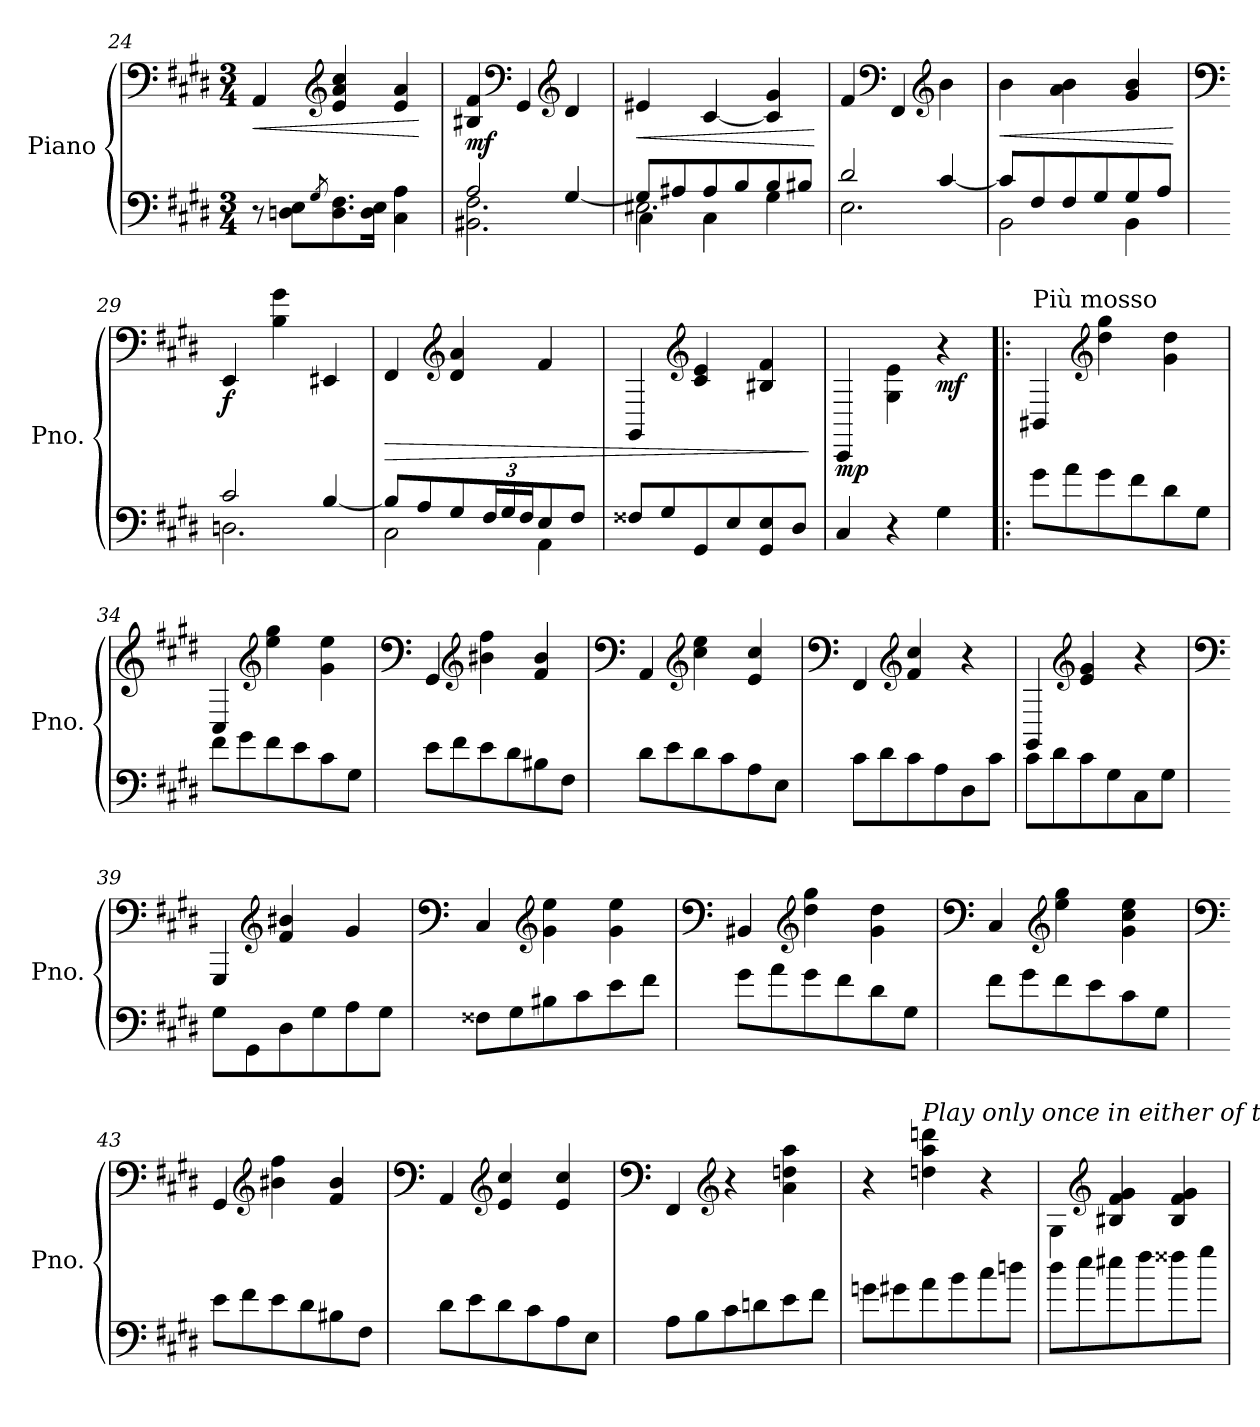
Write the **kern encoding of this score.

**kern	**kern	**dynam
*part1	*part1	*part1
*staff2	*staff1	*staff1/2
*I"Piano	*	*
*I'Pno.	*	*
*clefF4	*clefF4	*
*k[f#c#g#d#]	*k[f#c#g#d#]	*
*M3/4	*M3/4	*
=24	=24	=24
!	!	!LO:HP:b
8r	4AA/	<
8Dn\ 8E\L	.	.
8qG#/	.	.
*	*clefG2	*
8.D\ 8.F#\	4e/ 4a/ 4cc#/	.
16D\ 16E\Jk	.	.
4C#\ 4A\	4e/ 4a/	.
.	.	[
!!LO:LB:g=z
=25	=25	=25
*^	*	*
!	!	!	!LO:DY:b
2.BB#X\ 2.F#\	2A/	4B#X/ 4f#/	mf
*	*	*clefF4	*
.	.	4GG#/	.
*	*	*clefG2	*
.	[4G#/	4d#/	.
=26	=26	=26	=26
*	*^	*	*
!	!	!	!	!LO:HP:b
2.E#X\	8G#/L]	4C#\	4e#X/	<
.	8A#X/	.	.	.
.	8A#/	4C#\	[4c#/	.
.	8B/	.	.	.
.	8B/	4G#\	4c#/] 4g#/	.
.	8B#X/J	.	.	.
*v	*v	*v	*	*
.	.	[
=27	=27	=27
*^	*	*
2.E\	2d#/	4f#/	.
*	*	*clefF4	*
.	.	4FF#/	.
*	*	*clefG2	*
.	[4c#/	4b\	.
=28	=28	=28	=28
!	!	!	!LO:HP:b
2BB\	8c#/L]	4b\	<
.	8F#/	.	.
.	8F#/	4a\ 4b\	.
.	8G#/	.	.
4BB\	8G#/	4g#/ 4b/	.
.	8A/J	.	.
*v	*v	*	*
.	.	[
!!LO:LB:g=z
=29	=29	=29
*	*clefF4	*
*^	*	*
!	!	!	!LO:DY:b
2.Dn\	2c#/	4EE/	f
.	.	4B\ 4g#\	.
.	[4B/	4EE#X/	.
=30	=30	=30	=30
!	!	!	!LO:HP:b
2C#\	8B/L]	4FF#/	>
.	8A/	.	.
*	*	*clefG2	*
.	8G#/	4d#/ 4a/	.
*	*Xbrackettup	*	*
.	24F#/L	.	.
.	24G#/	.	.
.	24F#/J	.	.
4AA\	8E/	4f#/	.
.	8F#/J	.	.
*v	*v	*	*
=31	=31	=31
8F##X/L	4GG#/	.
8G#/	.	.
*	*clefG2	*
8GG#/	4c#/ 4e/	.
8E/	.	.
8GG#/ 8E/	4B#X/ 4f#/	.
8D#/J	.	.
.	.	]
=32	=32	=32
!	!	!LO:DY:b
4C#/	4CC#/	mp
4r	4G#\ 4e\	.
!	!	!LO:DY:b
4G#\	4r	mf
!!LO:PB:g=z
=33!|:	=33!|:	=33!|:
!	!LO:TX:a:t=Più mosso	!
8g#>\L	4BB#X/	.
8a>\	.	.
*	*clefG2	*
8g#>\	4dd#\ 4gg#\	.
8f#>\	.	.
8d#>\	4g#\ 4dd#\	.
8G#>\J	.	.
=34	=34	=34
8f#>\L	4C#/	.
8g#>\	.	.
*	*clefG2	*
8f#>\	4ee\ 4gg#\	.
8e>\	.	.
8c#>\	4g#\ 4ee\	.
8G#>\J	.	.
=35	=35	=35
*	*clefF4	*
8e>\L	4GG#/	.
8f#>\	.	.
*	*clefG2	*
8e>\	4b#X\ 4ff#\	.
8d#>\	.	.
8B#X>\	4f#/ 4b#/	.
8F#>\J	.	.
=36	=36	=36
*	*clefF4	*
8d#><\L	4AA/	.
8e><\	.	.
*	*clefG2	*
8d#><\	4cc#\ 4ee\	.
8c#><\	.	.
8A><\	4e/ 4cc#/	.
8E><\J	.	.
!!LO:LB:g=z
=37	=37	=37
*	*clefF4	*
8c#>\L	4FF#/	.
8d#>\	.	.
*	*clefG2	*
8c#>\	4f#/ 4cc#/	.
8A>\	.	.
8D#>\	4r	.
8c#>\J	.	.
=38	=38	=38
8c#>\L	4GG#/	.
8d#\	.	.
*	*clefG2	*
8c#\	4e/ 4g#/	.
8G#\	.	.
8C#\	4r	.
8G#>\J	.	.
=39	=39	=39
*	*clefF4	*
8G#>\L	4GGG#/	.
8GG#\	.	.
*	*clefG2	*
8D#\	4f#/ 4b#X/	.
8G#\	.	.
8A\	4g#/	.
8G#\J	.	.
=40	=40	=40
*	*clefF4	*
8F##X\L	4C#/	.
8G#\	.	.
*	*clefG2	*
8B#X\	4g#\ 4ee\	.
8c#\	.	.
8e\	4g#\ 4ee\	.
8f#\J	.	.
!!LO:LB:g=z
=41	=41	=41
*	*clefF4	*
8g#\L	4BB#X/	.
8a\	.	.
*	*clefG2	*
8g#\	4dd#\ 4gg#\	.
8f#\	.	.
8d#\	4g#\ 4dd#\	.
8G#\J	.	.
=42	=42	=42
*	*clefF4	*
8f#\L	4C#/	.
8g#\	.	.
*	*clefG2	*
8f#\	4ee\ 4gg#\	.
8e\	.	.
8c#\	4g#\ 4cc#\ 4ee\	.
8G#\J	.	.
=43	=43	=43
*	*clefF4	*
8e\L	4GG#/	.
8f#\	.	.
*	*clefG2	*
8e\	4b#X\ 4ff#\	.
8d#\	.	.
8B#X\	4f#/ 4b#/	.
8F#\J	.	.
=44	=44	=44
*	*clefF4	*
8d#\L	4AA/	.
8e\	.	.
*	*clefG2	*
8d#\	4e/ 4cc#/	.
8c#\	.	.
8A\	4e/ 4cc#/	.
8E\J	.	.
!!LO:LB:g=z
=45	=45	=45
*	*clefF4	*
8A\L	4FF#/	.
8B\	.	.
*	*clefG2	*
8c#\	4r	.
8dn\	.	.
8e\	4a\ 4ddn\ 4aa\	.
8f#\J	.	.
=46	=46	=46
8gn\L	4r	.
8g#X\	.	.
!	!LO:TX:a:i:t=Play only once in either of the repeats	!
8a\	4ddn!\ 4aa!\ 4dddn!\	.
8b\	.	.
8cc#\	4r	.
8ddn\J	.	.
=47	=47	=47
8dd#\L	4G#\	.
8ee\	.	.
*	*clefG2	*
8ee#X\	4B#X/ 4f#/ 4g#/	.
8ff#\	.	.
8ff##X\	4B#/ 4f#/ 4g#/	.
8gg#\J	.	.
=	=	=
*-	*-	*-
